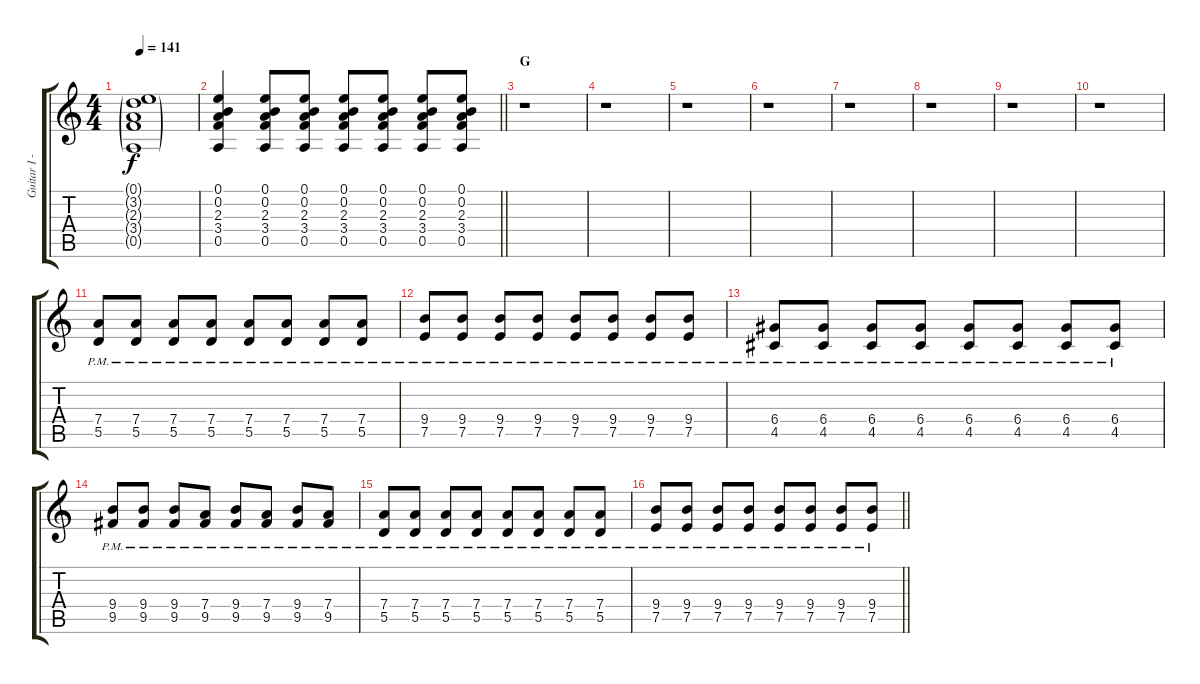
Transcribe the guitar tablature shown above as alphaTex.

\track ("Guitar I - Gotoh" "Guitar I -") {instrument distortionguitar}
\staff {score tabs}
\tuning (E4 B3 G3 D3 A2 E2) {hide}
\ts (4 4)
\tempo 141
\clef g2
\ks c
(0.1{g} 3.2{g} 2.3{g} 3.4{g} 0.5{g}).1{dy f} |
\barLineRight lightlight
(0.1 0.2 2.3 3.4 0.5).4{volume 10} (0.1 0.2 2.3 3.4 0.5).8{volume 13} (0.1 0.2 2.3 3.4 0.5).8 (0.1 0.2 2.3 3.4 0.5).8 (0.1 0.2 2.3 3.4 0.5).8 (0.1 0.2 2.3 3.4 0.5).8 (0.1 0.2 2.3 3.4 0.5).8 |
\section ("" "G")
r.1 |
r.1 |
r.1 |
r.1 |
r.1 |
r.1 |
r.1 |
r.1 |
(7.4{pm} 5.5{pm}).8 (7.4{pm} 5.5{pm}).8 (7.4{pm} 5.5{pm}).8 (7.4{pm} 5.5{pm}).8 (7.4{pm} 5.5{pm}).8 (7.4{pm} 5.5{pm}).8 (7.4{pm} 5.5{pm}).8 (7.4{pm} 5.5{pm}).8 |
(9.4{pm} 7.5{pm}).8 (9.4{pm} 7.5{pm}).8 (9.4{pm} 7.5{pm}).8 (9.4{pm} 7.5{pm}).8 (9.4{pm} 7.5{pm}).8 (9.4{pm} 7.5{pm}).8 (9.4{pm} 7.5{pm}).8 (9.4{pm} 7.5{pm}).8 |
(6.4{pm} 4.5{pm}).8 (6.4{pm} 4.5{pm}).8 (6.4{pm} 4.5{pm}).8 (6.4{pm} 4.5{pm}).8 (6.4{pm} 4.5{pm}).8 (6.4{pm} 4.5{pm}).8 (6.4{pm} 4.5{pm}).8 (6.4{pm} 4.5{pm}).8 |
(9.4{pm} 9.5{pm}).8 (9.4{pm} 9.5{pm}).8 (9.4{pm} 9.5{pm}).8 (7.4{pm} 9.5{pm}).8 (9.4{pm} 9.5{pm}).8 (7.4{pm} 9.5{pm}).8 (9.4{pm} 9.5{pm}).8 (7.4{pm} 9.5{pm}).8 |
(7.4{pm} 5.5{pm}).8 (7.4{pm} 5.5{pm}).8 (7.4{pm} 5.5{pm}).8 (7.4{pm} 5.5{pm}).8 (7.4{pm} 5.5{pm}).8 (7.4{pm} 5.5{pm}).8 (7.4{pm} 5.5{pm}).8 (7.4{pm} 5.5{pm}).8 |
\barLineRight lightlight
(9.4{pm} 7.5{pm}).8{volume 10} (9.4{pm} 7.5{pm}).8{volume 13} (9.4{pm} 7.5{pm}).8 (9.4{pm} 7.5{pm}).8 (9.4{pm} 7.5{pm}).8 (9.4{pm} 7.5{pm}).8 (9.4{pm} 7.5{pm}).8 (9.4{pm} 7.5{pm}).8
